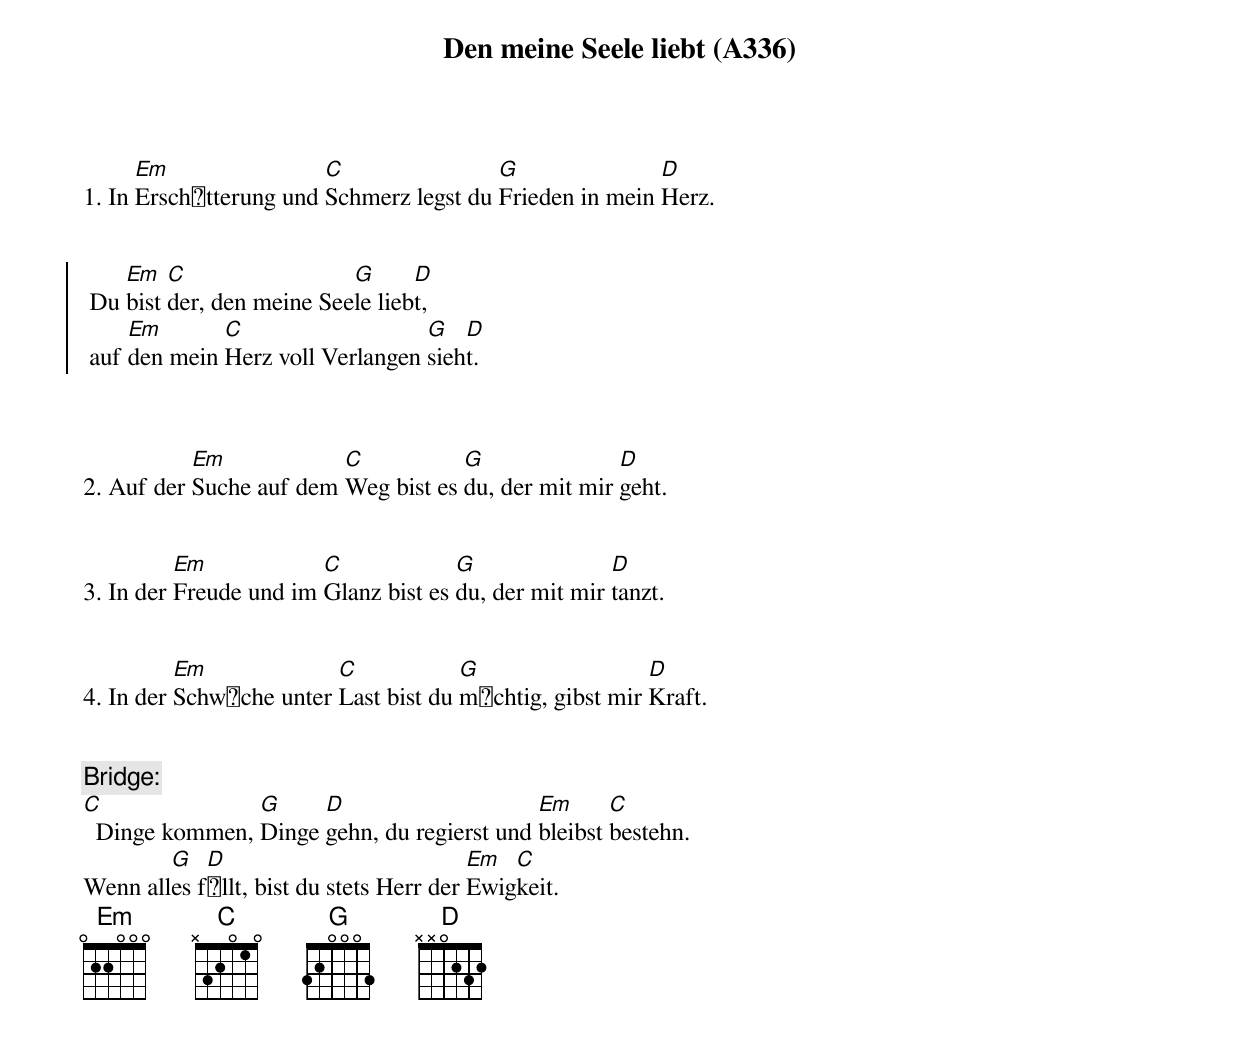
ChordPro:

{title: Den meine Seele liebt (A336)}
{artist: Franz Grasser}
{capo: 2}


1. In [Em]Ersch체tterung und [C]Schmerz legst du [G]Frieden in mein [D]Herz.


{soc}
 Du [Em]bist [C]der, den meine See[G]le lieb[D]t,
 auf [Em]den mein [C]Herz voll Verlangen [G]sieh[D]t.
 {eoc}



2. Auf der [Em]Suche auf dem [C]Weg bist es [G]du, der mit mir [D]geht.


3. In der [Em]Freude und im [C]Glanz bist es [G]du, der mit mir [D]tanzt.


4. In der [Em]Schw채che unter [C]Last bist du [G]m채chtig, gibst mir [D]Kraft.


{comment: Bridge:}
[C]  Dinge kommen, [G]Dinge [D]gehn, du regierst und [Em]bleibst [C]bestehn.
Wenn all[G]es f[D]채llt, bist du stets Herr der [Em]Ewig[C]keit.
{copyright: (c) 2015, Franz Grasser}
